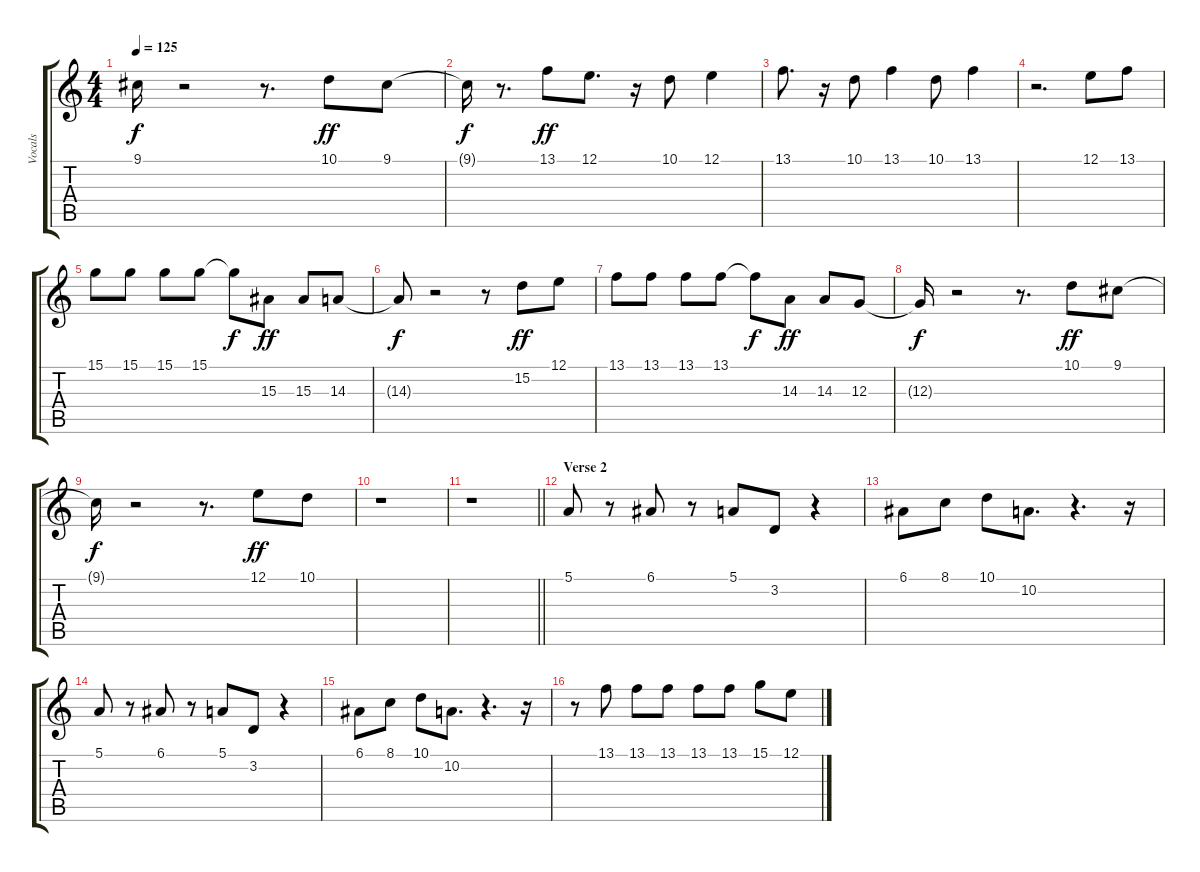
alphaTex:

\track ("Vocals" "Vocals") {instrument fx5brightness}
\staff {score tabs}
\tuning (E4 B3 G3 D3 A2 E2) {hide}
\ts (4 4)
\tempo 125
\clef g2
\ks c
9.1{t}.16{dy f} r.2 r.8{d} 10.1.8{dy ff} 9.1.8 |
9.1{t}.16{dy f} r.8{d} 13.1.8{dy ff} 12.1.8{d} r.16 10.1.8 12.1.4 |
13.1.8{d} r.16 10.1.8 13.1.4 10.1.8 13.1.4 |
r.2{d} 12.1.8 13.1.8 |
15.1.8 15.1.8 15.1.8 15.1.8 15.1{t}.8{dy f} 15.3.8{dy ff} 15.3.8 14.3.8 |
14.3{t}.8{dy f} r.2 r.8 15.2.8{dy ff} 12.1.8 |
13.1.8 13.1.8 13.1.8 13.1.8 13.1{t}.8{dy f} 14.3.8{dy ff} 14.3.8 12.3.8 |
12.3{t}.16{dy f} r.2 r.8{d} 10.1.8{dy ff} 9.1.8 |
9.1{t}.16{dy f} r.2 r.8{d} 12.1.8{dy ff} 10.1.8 |
r.1 |
\barLineRight lightlight
r.1 |
\section ("" "Verse 2")
5.1.8 r.8 6.1.8 r.8 5.1.8 3.2.8 r.4 |
6.1.8 8.1.8 10.1.8 10.2.8{d} r.4{d} r.16 |
5.1.8 r.8 6.1.8 r.8 5.1.8 3.2.8 r.4 |
6.1.8 8.1.8 10.1.8 10.2.8{d} r.4{d} r.16 |
r.8 13.1.8 13.1.8 13.1.8 13.1.8 13.1.8 15.1.8 12.1.8
